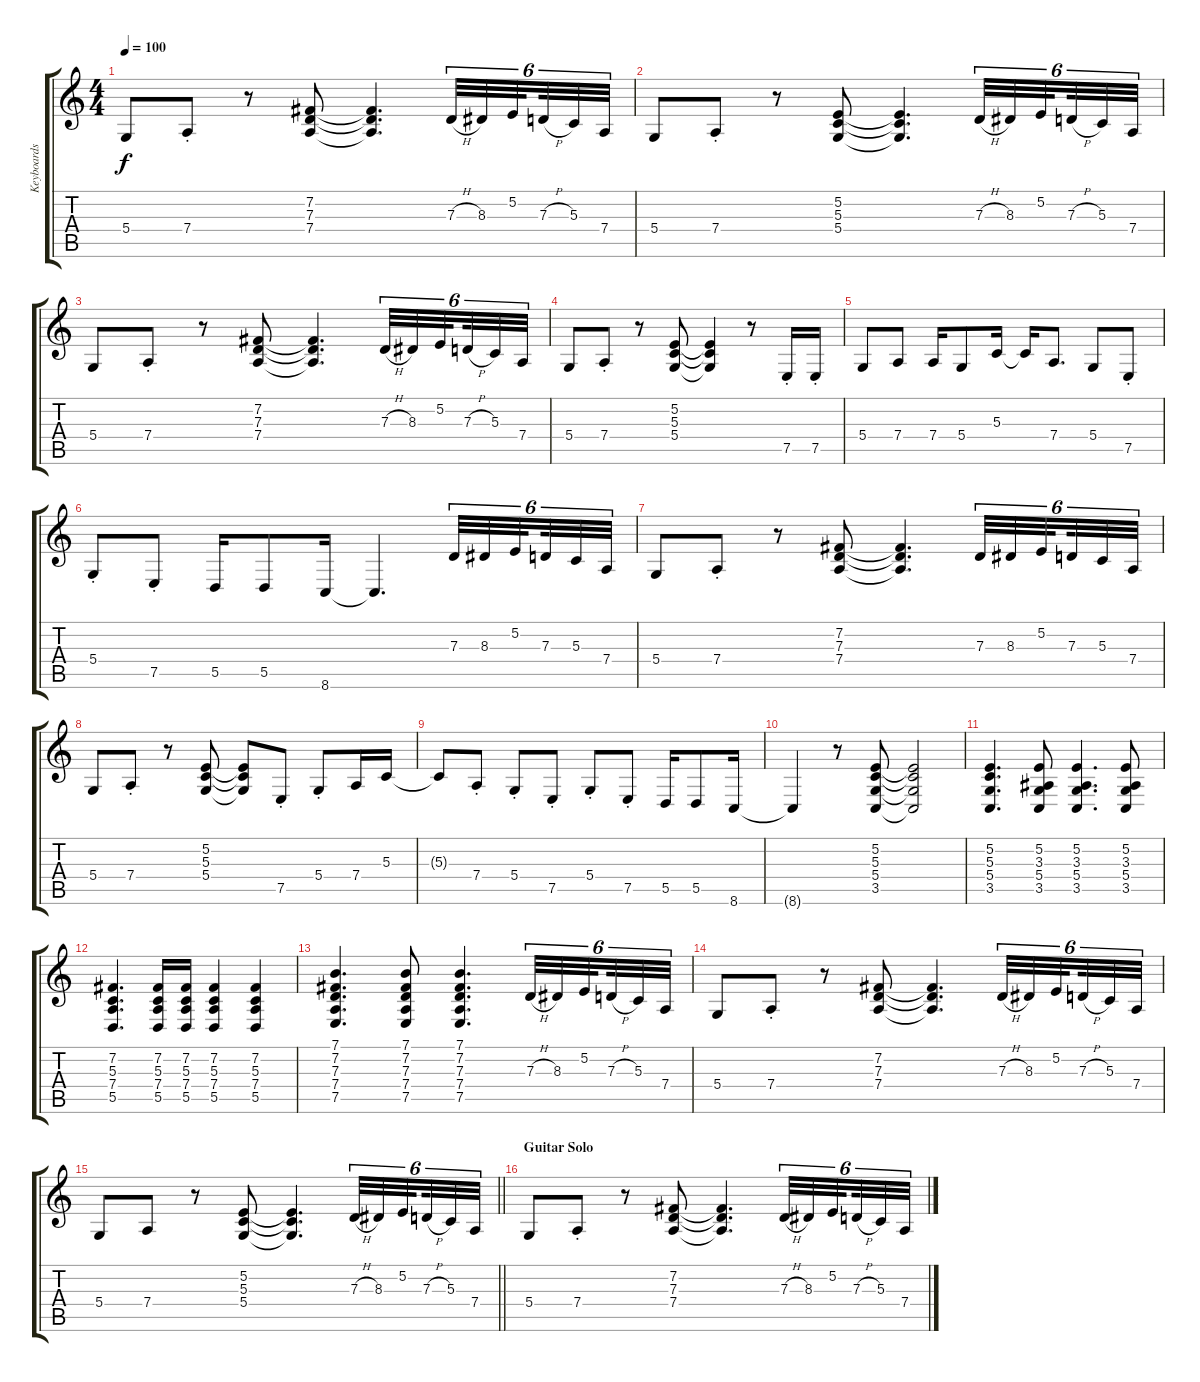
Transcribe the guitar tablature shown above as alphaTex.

\track ("Keyboards" "Keyboards") {instrument drawbarorgan}
\staff {score tabs}
\tuning (E4 B3 G3 D3 A2 E2) {hide}
\ts (4 4)
\tempo 100
\clef g2
\ks c
5.4.8{dy f} 7.4{st}.8 r.8 (7.2 7.3 7.4).8 (7.2{t} 7.3{t} 7.4{t}).4{d} 7.3{h}.32{tu (6 4)} 8.3.32{tu (6 4)} 5.2.32{tu (6 4) beam splitsecondary} 7.3{h}.32{tu (6 4)} 5.3.32{tu (6 4)} 7.4.32{tu (6 4)} |
5.4.8 7.4{st}.8 r.8 (5.2 5.3 5.4).8 (5.2{t} 5.3{t} 5.4{t}).4{d} 7.3{h}.32{tu (6 4)} 8.3.32{tu (6 4)} 5.2.32{tu (6 4) beam splitsecondary} 7.3{h}.32{tu (6 4)} 5.3.32{tu (6 4)} 7.4.32{tu (6 4)} |
5.4.8 7.4{st}.8 r.8 (7.2 7.3 7.4).8 (7.2{t} 7.3{t} 7.4{t}).4{d} 7.3{h}.32{tu (6 4)} 8.3.32{tu (6 4)} 5.2.32{tu (6 4) beam splitsecondary} 7.3{h}.32{tu (6 4)} 5.3.32{tu (6 4)} 7.4.32{tu (6 4)} |
5.4.8 7.4{st}.8 r.8 (5.2 5.3 5.4).8 (5.2{t} 5.3{t} 5.4{t}).4 r.8 7.5{st}.16 7.5{st}.16 |
5.4.8 7.4.8 7.4.16 5.4.8 5.3.16 5.3{t}.16 7.4.8{d} 5.4.8 7.5{st}.8 |
5.4{st}.8 7.5{st}.8 5.5.16 5.5.8 8.6.16 8.6{t}.4{d} 7.3.32{tu (6 4)} 8.3.32{tu (6 4)} 5.2.32{tu (6 4) beam splitsecondary} 7.3.32{tu (6 4)} 5.3.32{tu (6 4)} 7.4.32{tu (6 4)} |
5.4.8 7.4{st}.8 r.8 (7.2 7.3 7.4).8 (7.2{t} 7.3{t} 7.4{t}).4{d} 7.3.32{tu (6 4)} 8.3.32{tu (6 4)} 5.2.32{tu (6 4) beam splitsecondary} 7.3.32{tu (6 4)} 5.3.32{tu (6 4)} 7.4.32{tu (6 4)} |
5.4.8 7.4{st}.8 r.8 (5.2 5.3 5.4).8 (5.2{t} 5.3{t} 5.4{t}).8 7.5{st}.8 5.4{st}.8 7.4.16 5.3.16 |
5.3{t}.8 7.4{st}.8 5.4{st}.8 7.5{st}.8 5.4{st}.8 7.5{st}.8 5.5.16 5.5.8 8.6.16 |
8.6{t}.4 r.8 (5.2 5.3 5.4 3.5).8 (5.2{t} 5.3{t} 5.4{t} 3.5{t}).2 |
(5.2 5.3 5.4 3.5).4{d} (5.2 3.3 5.4 3.5).8 (5.2 3.3 5.4 3.5).4{d} (5.2 3.3 5.4 3.5).8 |
(7.2 5.3 7.4 5.5).4{d} (7.2 5.3 7.4 5.5).16 (7.2 5.3 7.4 5.5).16 (7.2 5.3 7.4 5.5).4 (7.2 5.3 7.4 5.5).4 |
(7.1 7.2 7.3 7.4 7.5).4{d} (7.1 7.2 7.3 7.4 7.5).8 (7.1 7.2 7.3 7.4 7.5).4{d} 7.3{h}.32{tu (6 4)} 8.3.32{tu (6 4)} 5.2.32{tu (6 4) beam splitsecondary} 7.3{h}.32{tu (6 4)} 5.3.32{tu (6 4)} 7.4.32{tu (6 4)} |
5.4.8 7.4{st}.8 r.8 (7.2 7.3 7.4).8 (7.2{t} 7.3{t} 7.4{t}).4{d} 7.3{h}.32{tu (6 4)} 8.3.32{tu (6 4)} 5.2.32{tu (6 4) beam splitsecondary} 7.3{h}.32{tu (6 4)} 5.3.32{tu (6 4)} 7.4.32{tu (6 4)} |
\barLineRight lightlight
5.4.8 7.4.8 r.8 (5.2 5.3 5.4).8 (5.2{t} 5.3{t} 5.4{t}).4{d} 7.3{h}.32{tu (6 4)} 8.3.32{tu (6 4)} 5.2.32{tu (6 4) beam splitsecondary} 7.3{h}.32{tu (6 4)} 5.3.32{tu (6 4)} 7.4.32{tu (6 4)} |
\section ("" "Guitar Solo")
5.4.8 7.4{st}.8 r.8 (7.2 7.3 7.4).8 (7.2{t} 7.3{t} 7.4{t}).4{d} 7.3{h}.32{tu (6 4)} 8.3.32{tu (6 4)} 5.2.32{tu (6 4) beam splitsecondary} 7.3{h}.32{tu (6 4)} 5.3.32{tu (6 4)} 7.4.32{tu (6 4)}
